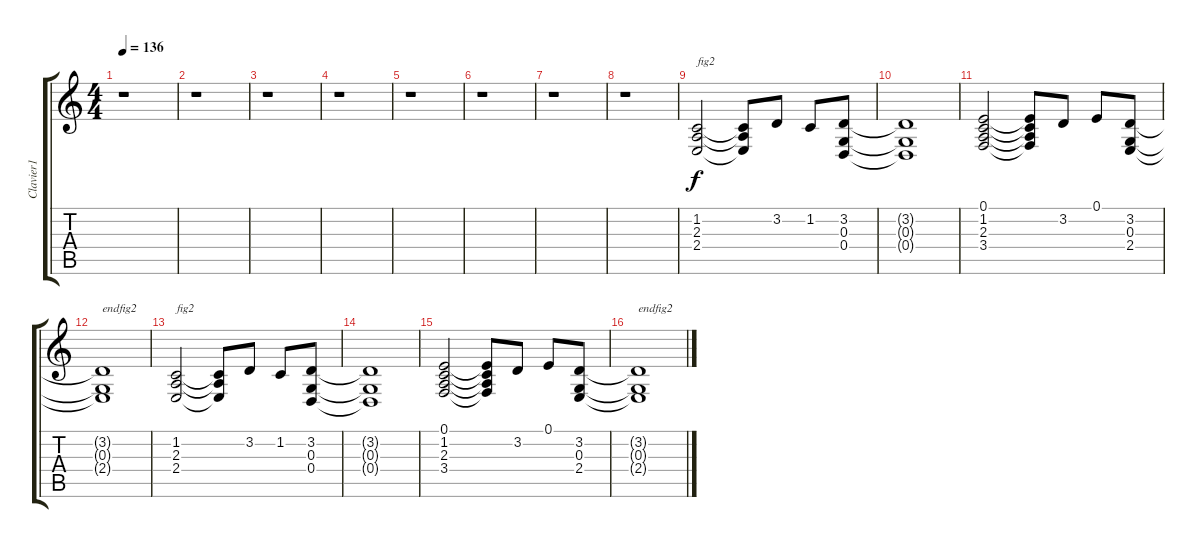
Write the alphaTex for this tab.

\track ("Clavier1" "Clavier1") {instrument drawbarorgan}
\staff {score tabs}
\tuning (E4 B3 G3 D3 A2 E2) {hide}
\ts (4 4)
\tempo 136
\clef g2
\ks c
r.1{dy f} |
r.1 |
r.1 |
r.1 |
r.1 |
r.1 |
r.1 |
r.1 |
(1.2 2.3 2.4).2{txt "fig2"} (1.2{t} 2.3{t} 2.4{t}).8 3.2.8 1.2.8 (3.2 0.3 0.4).8 |
(3.2{t} 0.3{t} 0.4{t}).1 |
(0.1 1.2 2.3 3.4).2 (0.1{t} 1.2{t} 2.3{t} 3.4{t}).8 3.2.8 0.1.8 (3.2 0.3 2.4).8 |
(3.2{t} 0.3{t} 2.4{t}).1{txt "endfig2"} |
(1.2 2.3 2.4).2{txt "fig2"} (1.2{t} 2.3{t} 2.4{t}).8 3.2.8 1.2.8 (3.2 0.3 0.4).8 |
(3.2{t} 0.3{t} 0.4{t}).1 |
(0.1 1.2 2.3 3.4).2 (0.1{t} 1.2{t} 2.3{t} 3.4{t}).8 3.2.8 0.1.8 (3.2 0.3 2.4).8 |
(3.2{t} 0.3{t} 2.4{t}).1{txt "endfig2"}
